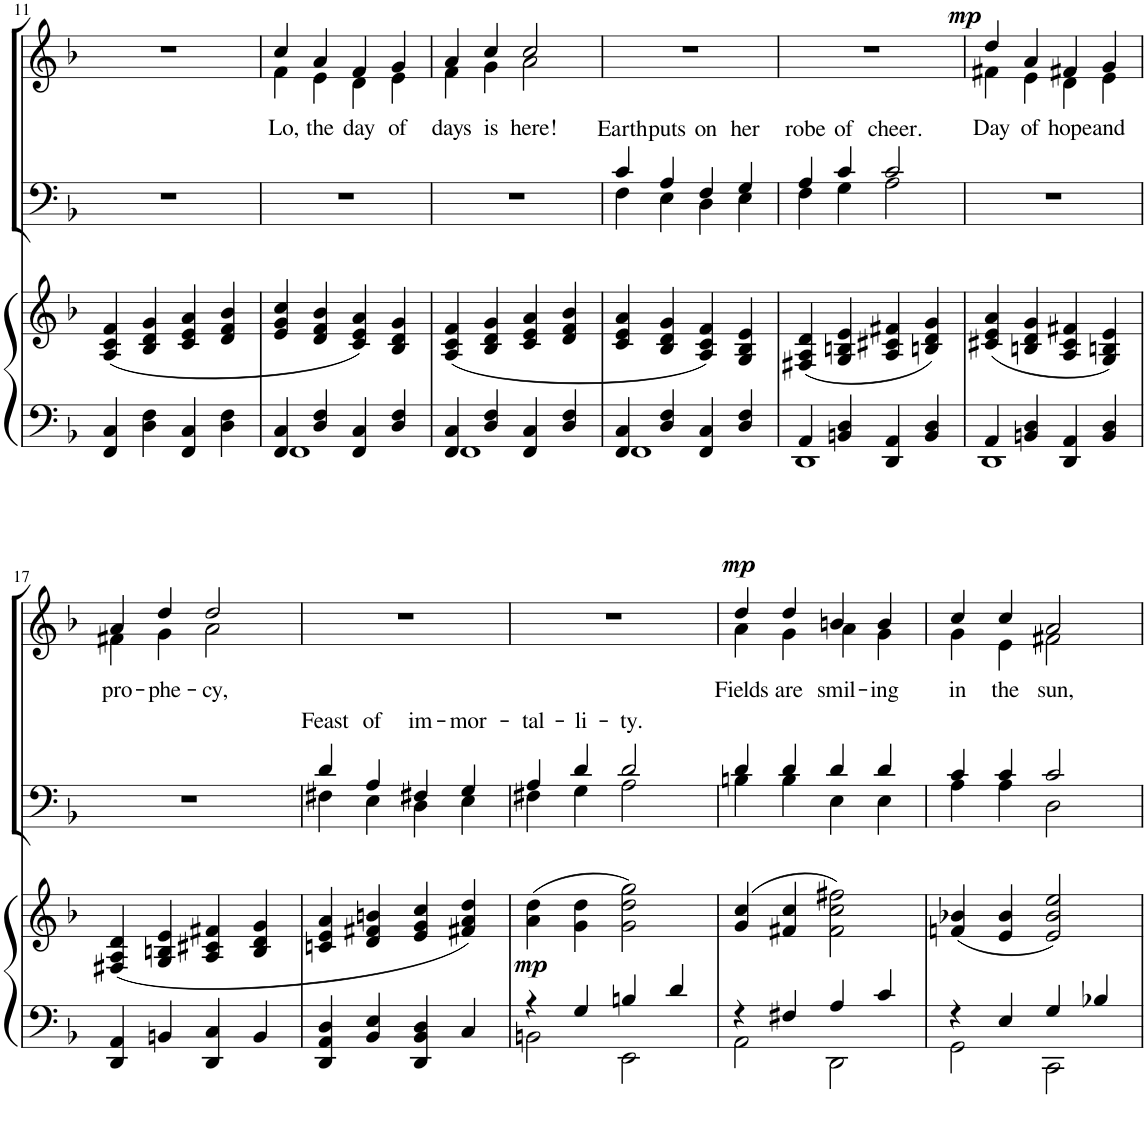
**kern	**kern	**dynam	**kern	**text	**kern	**text	**dynam
*part3	*part3	*part3	*part2	*part2	*part1	*part1	*part1
*staff4	*staff3	*staff3/4	*staff2	*staff2	*staff1	*staff1	*staff1
*I"Piano	*	*	*I"T B	*	*I"S A	*	*
*I'Pno	*	*	*	*	*	*	*
!!LO:PB:g=z
*clefF4	*clefG2	*	*clefF4	*	*clefG2	*	*
*k[b-]	*k[b-]	*	*k[b-]	*	*k[b-]	*	*
*M4/4	*M4/4	*	*M4/4	*	*M4/4	*	*
=11	=11	=11	=11	=11	=11	=11	=11
4FF/ 4C/	(4A/ 4c/ 4f/	.	1r	.	1r	.	.
4D\ 4F\	4B-/ 4d/ 4g/	.	.	.	.	.	.
4FF/ 4C/	4c/ 4e/ 4a/	.	.	.	.	.	.
4D\ 4F\	4d/ 4f/ 4b-/	.	.	.	.	.	.
=12	=12	=12	=12	=12	=12	=12	=12
*^	*	*	*	*	*^	*	*
!	!	!	!	!	!	!	!	!LO:LY:b	!
4FF/ 4C/	1FF	4e/ 4g/ 4cc/	.	1r	.	4cc/	4f\	Lo,	.
!	!	!	!	!	!	!	!	!LO:LY:b	!
4D/ 4F/	.	4d/ 4f/ 4b-/	.	.	.	4a/	4e\	the	.
!	!	!	!	!	!	!	!	!LO:LY:b	!
4FF/ 4C/	.	4c/ 4e/ 4a/)	.	.	.	4f/	4d\	day	.
!	!	!	!	!	!	!	!	!LO:LY:b	!
4D/ 4F/	.	4B-/ 4d/ 4g/	.	.	.	4g/	4e\	of	.
=13	=13	=13	=13	=13	=13	=13	=13	=13	=13
!	!	!	!	!	!	!	!	!LO:LY:b	!
4FF/ 4C/	1FF	(4A/ 4c/ 4f/	.	1r	.	4a/	4f\	days	.
!	!	!	!	!	!	!	!	!LO:LY:b	!
4D/ 4F/	.	4B-/ 4d/ 4g/	.	.	.	4cc/	4g\	is	.
!	!	!	!	!	!	!	!	!LO:LY:b	!
4FF/ 4C/	.	4c/ 4e/ 4a/	.	.	.	2cc/	2a\	here!	.
4D/ 4F/	.	4d/ 4f/ 4b-/	.	.	.	.	.	.	.
*	*	*	*	*	*	*v	*v	*	*
=14	=14	=14	=14	=14	=14	=14	=14	=14
!	!	!	!	!	!LO:LY:a	!	!	!
*	*	*	*	*^	*	*	*	*
4FF/ 4C/	1FF	4c/ 4e/ 4a/	.	4c/	4F\	Earth	1r	.	.
!	!	!	!	!	!	!LO:LY:a	!	!	!
4D/ 4F/	.	4B-/ 4d/ 4g/	.	4A/	4E\	puts	.	.	.
!	!	!	!	!	!	!LO:LY:a	!	!	!
4FF/ 4C/	.	4A/ 4c/ 4f/)	.	4F/	4D\	on	.	.	.
!	!	!	!	!	!	!LO:LY:a	!	!	!
4D/ 4F/	.	4G/ 4B-/ 4e/	.	4G/	4E\	her	.	.	.
=15	=15	=15	=15	=15	=15	=15	=15	=15	=15
!	!	!	!	!	!	!LO:LY:a	!	!	!
4AA/	1DD	(4F#X/ 4A/ 4d/	.	4A/	4F\	robe	1r	.	.
!	!	!	!	!	!	!LO:LY:a	!	!	!
4BBn/ 4D/	.	4G/ 4Bn/ 4e/	.	4c/	4G\	of	.	.	.
!	!	!	!	!	!	!LO:LY:a	!	!	!
4DD/ 4AA/	.	4A/ 4c#X/ 4f#X/	.	2c/	2A\	cheer.	.	.	.
4BB/ 4D/	.	4Bn/ 4d/ 4g/)	.	.	.	.	.	.	.
*	*	*	*	*v	*v	*	*	*	*
=16	=16	=16	=16	=16	=16	=16	=16	=16
*	*	*	*	*	*	*^	*	*
!	!	!	!	!	!	!	!	!LO:LY:b	!LO:DY:b
4AA/	1DD	(4c#X/ 4e/ 4a/	.	1r	.	4dd/	4f#X\	Day	mp
!	!	!	!	!	!	!	!	!LO:LY:b	!
4BBn/ 4D/	.	4Bn/ 4d/ 4g/	.	.	.	4a/	4e\	of	.
!	!	!	!	!	!	!	!	!LO:LY:b	!
4DD/ 4AA/	.	4A/ 4c#/ 4f#X/	.	.	.	4f#X/	4d\	hope	.
!	!	!	!	!	!	!	!	!LO:LY:b	!
4BB/ 4D/	.	4G/ 4Bn/ 4e/)	.	.	.	4g/	4e\	and	.
*v	*v	*	*	*	*	*	*	*	*
!!LO:LB:g=z	!!
=17	=17	=17	=17	=17	=17	=17	=17	=17
!	!	!	!	!	!	!	!LO:LY:b	!
4DD/ 4AA/	(4F#X/ 4A/ 4d/	.	1r	.	4a/	4f#X\	pro-	.
!	!	!	!	!	!	!	!LO:LY:b	!
4BBn/	4G/ 4Bn/ 4e/	.	.	.	4dd/	4g\	-phe-	.
!	!	!	!	!	!	!	!LO:LY:b	!
4DD/ 4C/	4A/ 4c#X/ 4f#X/	.	.	.	2dd/	2a\	-cy,	.
4BB/	4B/ 4d/ 4g/	.	.	.	.	.	.	.
*	*	*	*	*	*v	*v	*	*
=18	=18	=18	=18	=18	=18	=18	=18
!	!	!	!	!LO:LY:a	!	!	!
*	*	*	*^	*	*	*	*
4DD/ 4AA/ 4D/	4cn/ 4e/ 4a/	.	4d/	4F#X\	Feast	1r	.	.
!	!	!	!	!	!LO:LY:a	!	!	!
4BB-/ 4E/	4d/ 4f#X/ 4bn/	.	4A/	4E\	of	.	.	.
!	!	!	!	!	!LO:LY:a	!	!	!
4DD/ 4BB-/ 4D/	4e/ 4g/ 4cc/	.	4F#X/	4D\	im-	.	.	.
!	!	!	!	!	!LO:LY:a	!	!	!
4C/	4f#X/ 4a/ 4dd/)	.	4G/	4E\	-mor-	.	.	.
=19	=19	=19	=19	=19	=19	=19	=19	=19
*^	*	*	*	*	*	*	*	*
!	!	!	!LO:DY:b	!	!	!LO:LY:a	!	!	!
4r	2BBn\	(4a\ 4dd\	mp	4A/	4F#X\	-tal-	1r	.	.
!	!	!	!	!	!	!LO:LY:a	!	!	!
4G/	.	4g\ 4dd\	.	4d/	4G\	-li-	.	.	.
!	!	!	!	!	!	!LO:LY:a	!	!	!
4Bn/	2EE\	2g\ 2dd\ 2gg\)	.	2d/	2A\	-ty.	.	.	.
4d/	.	.	.	.	.	.	.	.	.
=20	=20	=20	=20	=20	=20	=20	=20	=20	=20
*	*	*	*	*	*	*	*^	*	*
!	!	!	!	!	!	!	!	!	!LO:LY:b	!LO:DY:a
4r	2AA\	(4g/ 4cc/	.	4d/	4Bn\	.	4dd/	4a\	Fields	mp
!	!	!	!	!	!	!	!	!	!LO:LY:b	!
4F#X/	.	4f#X/ 4cc/	.	4d/	4B\	.	4dd/	4g\	are	.
!	!	!	!	!	!	!	!	!	!LO:LY:b	!
4A/	2DD\	2f#\ 2cc\ 2ff#X\)	.	4d/	4E\	.	4bn/	4a\	smil-	.
!	!	!	!	!	!	!	!	!	!LO:LY:b	!
4c/	.	.	.	4d/	4E\	.	4b/	4g\	-ing	.
=21	=21	=21	=21	=21	=21	=21	=21	=21	=21	=21
!	!	!	!	!	!	!	!	!	!LO:LY:b	!
4r	2GG\	(4fn/ 4b-X/	.	4c/	4A\	.	4cc/	4g\	in	.
!	!	!	!	!	!	!	!	!	!LO:LY:b	!
4E/	.	4e/ 4b-/	.	4c/	4A\	.	4cc/	4e\	the	.
!	!	!	!	!	!	!	!	!	!LO:LY:b	!
4G/	2CC\	2e/ 2b-/ 2ee/)	.	2c/	2D\	.	2a/	2f#X\	sun,	.
4B-X/	.	.	.	.	.	.	.	.	.	.
*	*	*	*	*v	*v	*	*	*	*	*
*v	*v	*	*	*	*	*v	*v	*	*
=	=	=	=	=	=	=	=
*-	*-	*-	*-	*-	*-	*-	*-
